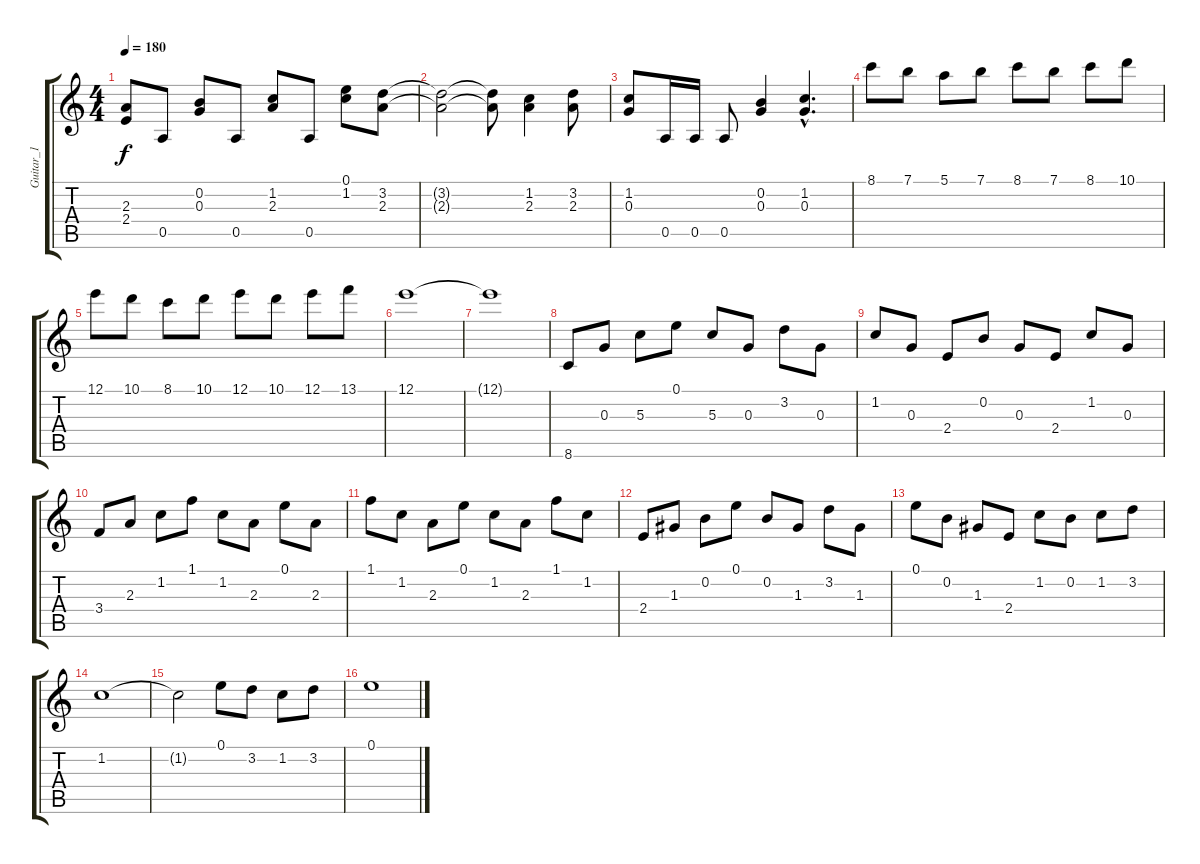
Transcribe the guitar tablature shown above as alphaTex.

\track ("Guitar_1" "Guitar_1") {instrument distortionguitar}
\staff {score tabs}
\tuning (E4 B3 G3 D3 A2 E2) {hide}
\ts (4 4)
\tempo 180
\clef g2
\ks c
(2.3{t} 2.4{t}).8{dy f} 0.5.8 (0.2 0.3).8 0.5.8 (1.2 2.3).8 0.5.8 (0.1 1.2).8 (3.2 2.3).8 |
(3.2{t} 2.3{t}).2 (3.2{t} 2.3{t}).8 (1.2 2.3).4 (3.2 2.3).8 |
(1.2 0.3).8 0.5.16 0.5.16 0.5.8 (0.2 0.3).4 (1.2{hac} 0.3{hac}).4{d} |
8.1.8 7.1.8 5.1.8 7.1.8 8.1.8 7.1.8 8.1.8 10.1.8 |
12.1.8 10.1.8 8.1.8 10.1.8 12.1.8 10.1.8 12.1.8 13.1.8 |
12.1.1 |
12.1{t}.1 |
8.6.8 0.3.8 5.3.8 0.1.8 5.3.8 0.3.8 3.2.8 0.3.8 |
1.2.8 0.3.8 2.4.8 0.2.8 0.3.8 2.4.8 1.2.8 0.3.8 |
3.4.8 2.3.8 1.2.8 1.1.8 1.2.8 2.3.8 0.1.8 2.3.8 |
1.1.8 1.2.8 2.3.8 0.1.8 1.2.8 2.3.8 1.1.8 1.2.8 |
2.4.8 1.3.8 0.2.8 0.1.8 0.2.8 1.3.8 3.2.8 1.3.8 |
0.1.8 0.2.8 1.3.8 2.4.8 1.2.8 0.2.8 1.2.8 3.2.8 |
1.2.1 |
1.2{t}.2 0.1.8 3.2.8 1.2.8 3.2.8 |
0.1.1
